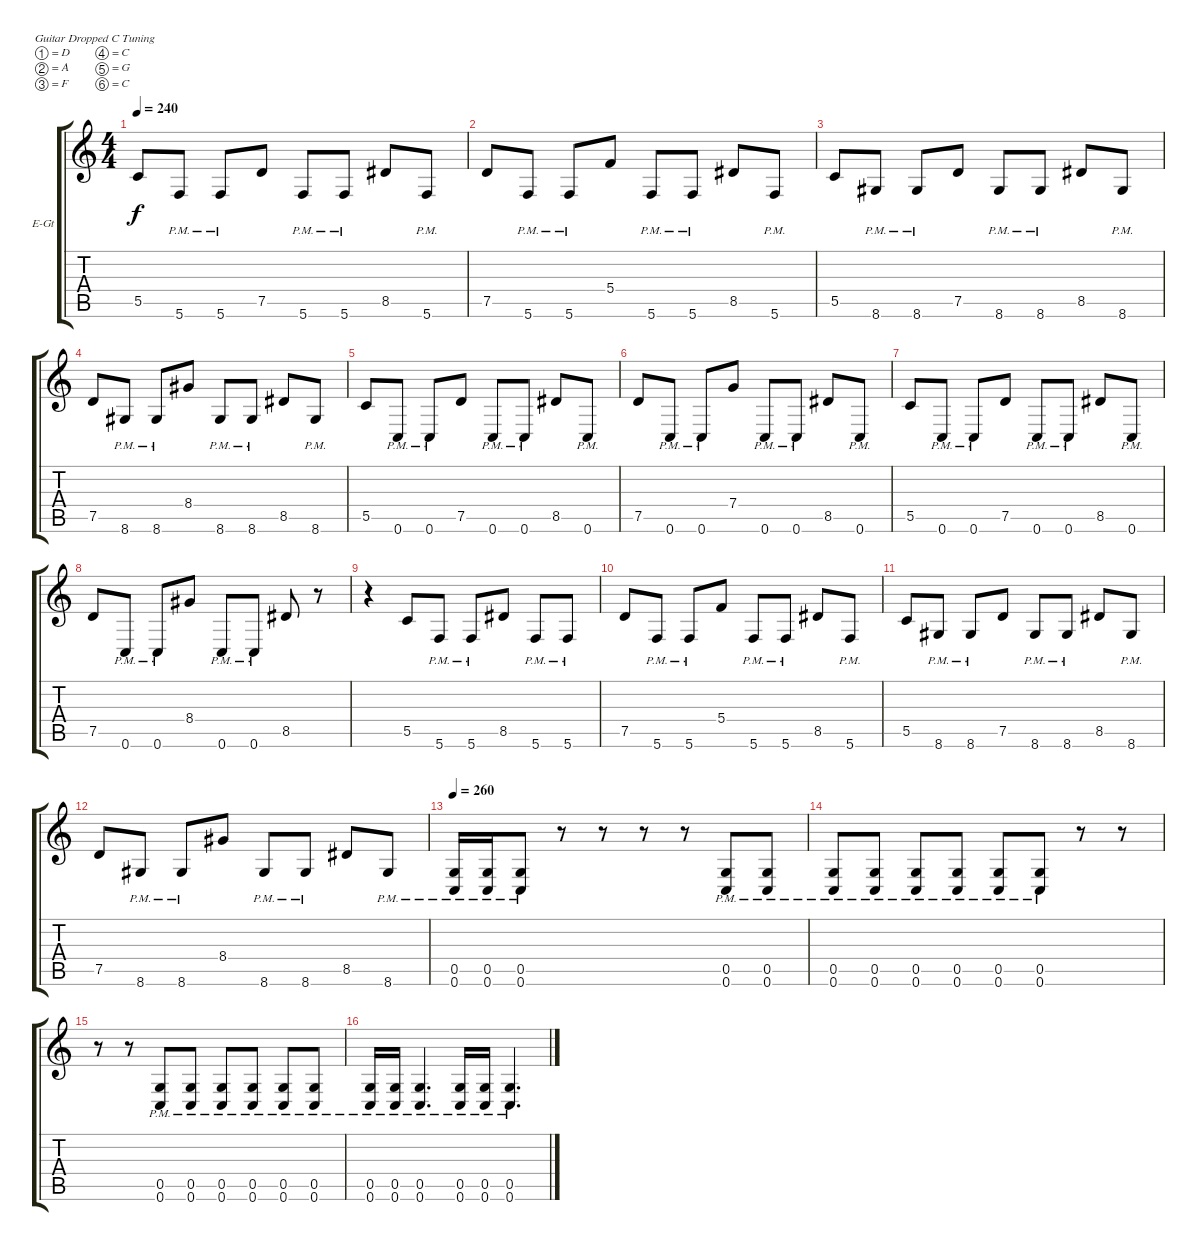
\bracketExtendMode groupsimilarinstruments
\firstSystemTrackNameOrientation horizontal
\otherSystemsTrackNameOrientation horizontal
\track ("Sal" "E-Gt") {instrument distortionguitar}
\staff {score tabs}
\tuning (D4 A3 F3 C3 G2 C2)
\ts (4 4)
\tempo 240
\clef g2
\ks c
5.5.8{dy f} 5.6{pm}.8 5.6{pm}.8 7.5.8 5.6{pm}.8 5.6{pm}.8 8.5.8 5.6{pm}.8 |
7.5.8 5.6{pm}.8 5.6{pm}.8 5.4.8 5.6{pm}.8 5.6{pm}.8 8.5.8 5.6{pm}.8 |
5.5.8 8.6{pm}.8 8.6{pm}.8 7.5.8 8.6{pm}.8 8.6{pm}.8 8.5.8 8.6{pm}.8 |
7.5.8 8.6{pm}.8 8.6{pm}.8 8.4.8 8.6{pm}.8 8.6{pm}.8 8.5.8 8.6{pm}.8 |
5.5.8 0.6{pm}.8 0.6{pm}.8 7.5.8 0.6{pm}.8 0.6{pm}.8 8.5.8 0.6{pm}.8 |
7.5.8 0.6{pm}.8 0.6{pm}.8 7.4.8 0.6{pm}.8 0.6{pm}.8 8.5.8 0.6{pm}.8 |
5.5.8 0.6{pm}.8 0.6{pm}.8 7.5.8 0.6{pm}.8 0.6{pm}.8 8.5.8 0.6{pm}.8 |
7.5.8 0.6{pm}.8 0.6{pm}.8 8.4.8 0.6{pm}.8 0.6{pm}.8 8.5.8 r.8 |
r.4 5.5.8 5.6{pm}.8 5.6{pm}.8 8.5.8 5.6{pm}.8 5.6{pm}.8 |
7.5.8 5.6{pm}.8 5.6{pm}.8 5.4.8 5.6{pm}.8 5.6{pm}.8 8.5.8 5.6{pm}.8 |
5.5.8 8.6{pm}.8 8.6{pm}.8 7.5.8 8.6{pm}.8 8.6{pm}.8 8.5.8 8.6{pm}.8 |
7.5.8 8.6{pm}.8 8.6{pm}.8 8.4.8 8.6{pm}.8 8.6{pm}.8 8.5.8 8.6{pm}.8 |
\tempo 260
(0.5{pm} 0.6{pm}).16 (0.5{pm} 0.6{pm}).16 (0.5{pm} 0.6{pm}).8 r.8 r.8 r.8 r.8 (0.5{pm} 0.6{pm}).8 (0.5{pm} 0.6{pm}).8 |
(0.5{pm} 0.6{pm}).8 (0.5{pm} 0.6{pm}).8 (0.5{pm} 0.6{pm}).8 (0.5{pm} 0.6{pm}).8 (0.5{pm} 0.6{pm}).8 (0.5{pm} 0.6{pm}).8 r.8 r.8 |
r.8 r.8 (0.5{pm} 0.6{pm}).8 (0.5{pm} 0.6{pm}).8 (0.5{pm} 0.6{pm}).8 (0.5{pm} 0.6{pm}).8 (0.5{pm} 0.6{pm}).8 (0.5{pm} 0.6{pm}).8 |
(0.5{pm} 0.6{pm}).16 (0.5{pm} 0.6{pm}).16 (0.5{pm} 0.6{pm}).4{d} (0.5{pm} 0.6{pm}).16 (0.5{pm} 0.6{pm}).16 (0.5{pm} 0.6{pm}).4{d}
